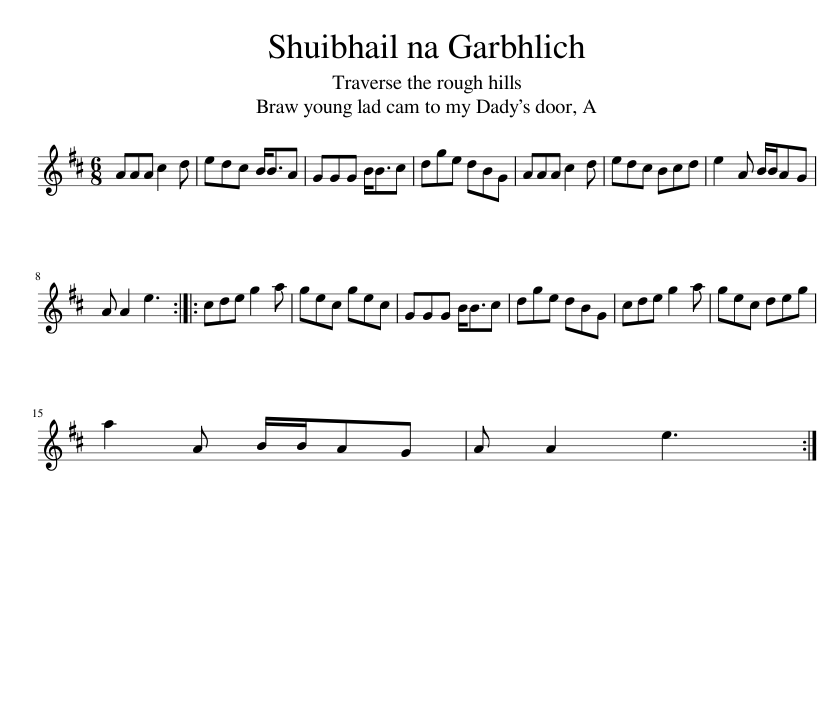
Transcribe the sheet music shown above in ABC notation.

X:1
L:1/8
M:6/8
I:linebreak $
K:D
V:1 treble
V:1
 AAA c2 d | edc B<BA | GGG B<Bc | dge dBG | AAA c2 d | %5
 edc Bcd | e2 A B/B/AG |$ A A2 e3 :: cde g2 a | gec gec | %10
 GGG B<Bc | dge dBG | cde g2 a | gec deg |$ a2 A B/B/AG | %15
 A A2 e3 :| %16
